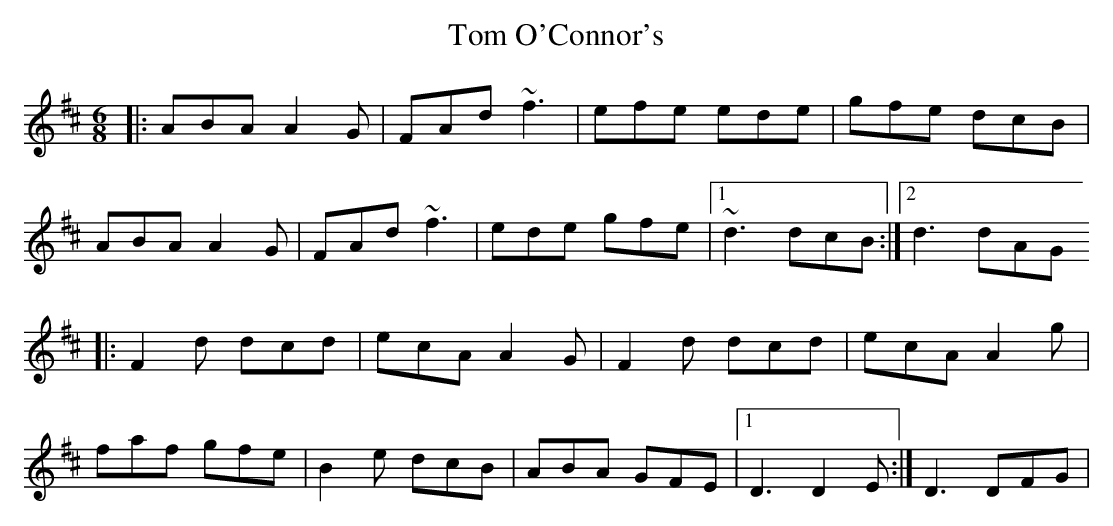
X:1
T:Tom O'Connor's
M:6/8
K:D
|: ABA A2G | FAd ~f3 | efe ede | gfe dcB |
ABA A2G | FAd ~f3 | ede gfe |1 ~d3 dcB :|2 d3 dAG
|: F2d dcd | ecA A2G | F2d dcd | ecA A2g |
faf gfe | B2e dcB | ABA GFE |1 D3 D2E :| D3 DFG |
